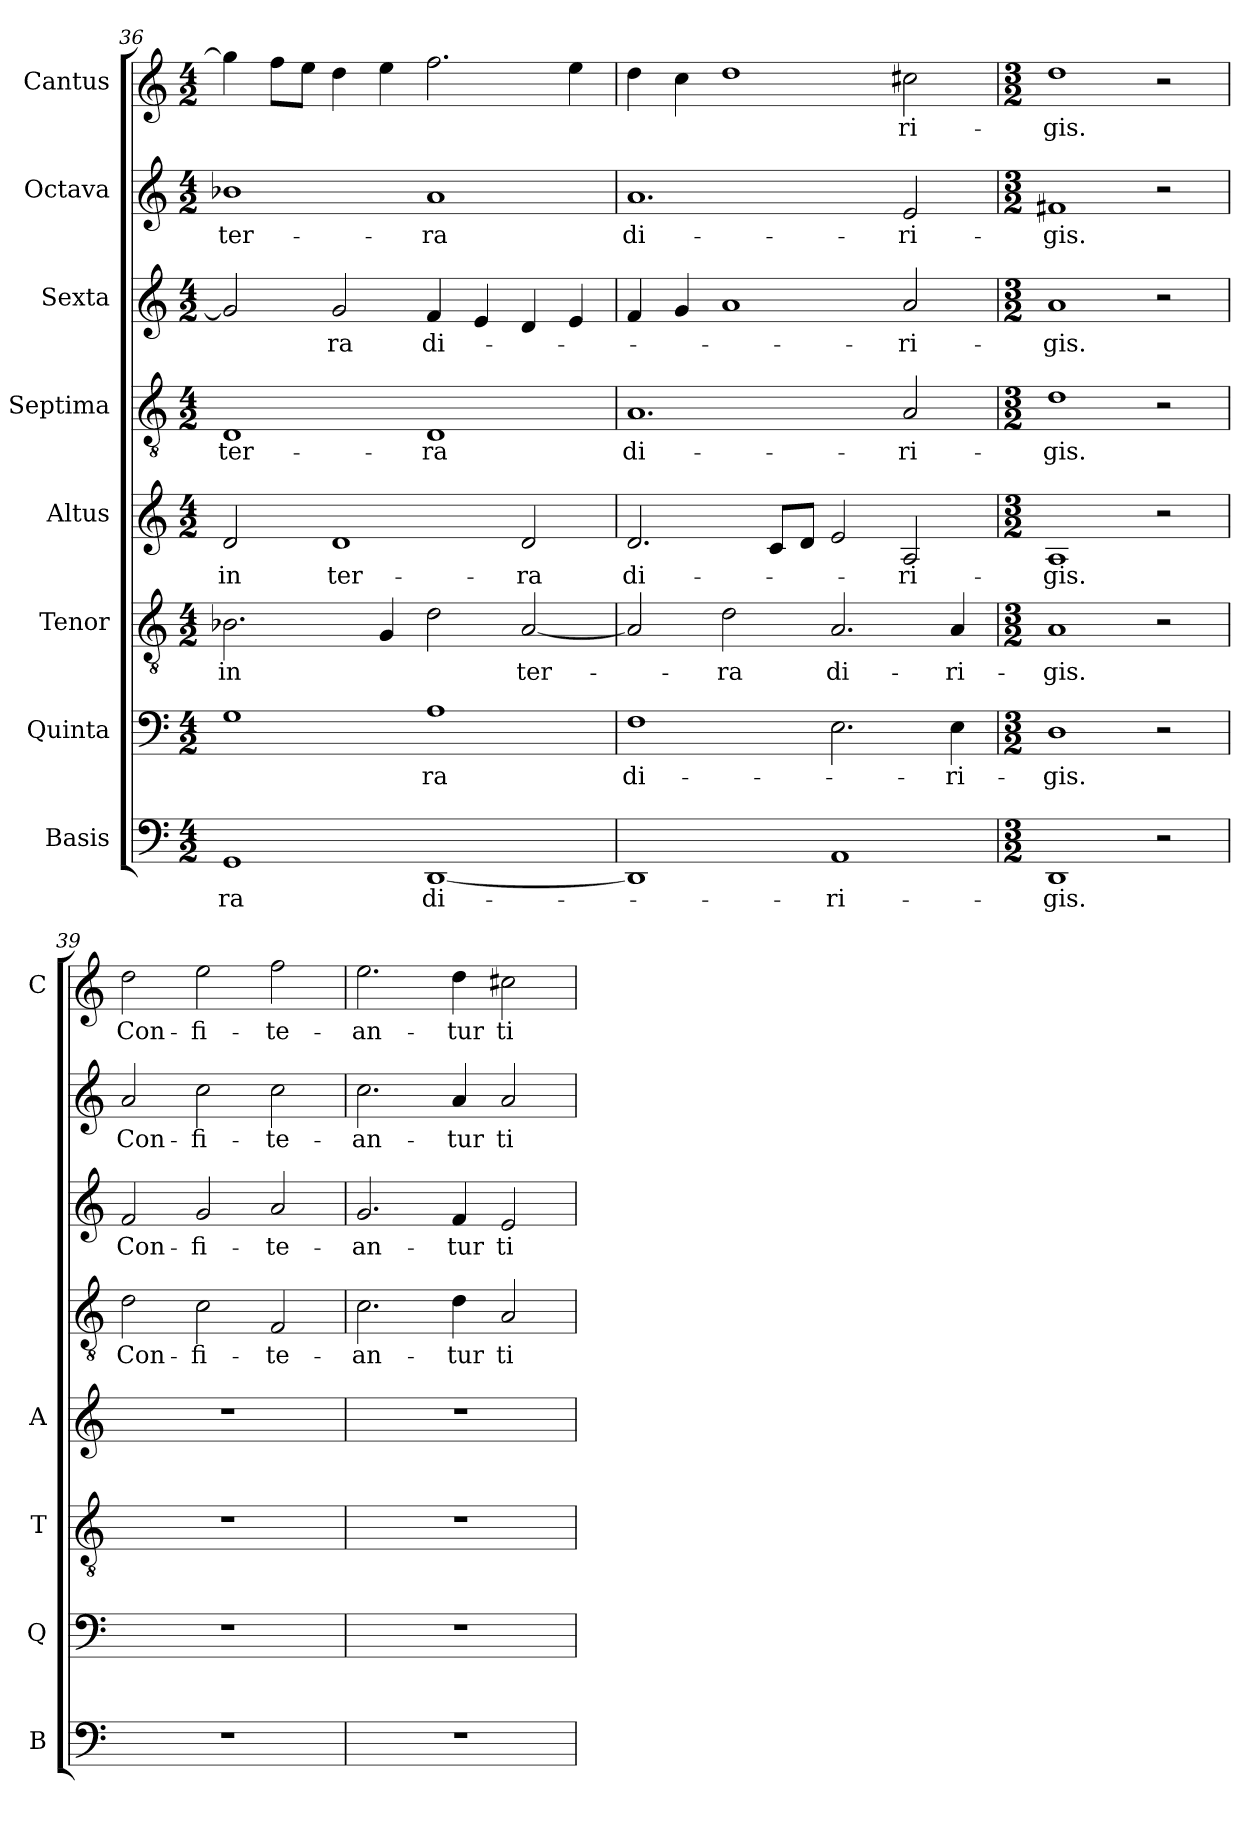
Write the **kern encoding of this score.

**kern	**text	**kern	**text	**kern	**text	**kern	**text	**kern	**text	**kern	**text	**kern	**text	**kern	**text
*part8	*part8	*part7	*part7	*part6	*part6	*part5	*part5	*part4	*part4	*part3	*part3	*part2	*part2	*part1	*part1
*staff8	*staff8	*staff7	*staff7	*staff6	*staff6	*staff5	*staff5	*staff4	*staff4	*staff3	*staff3	*staff2	*staff2	*staff1	*staff1
*I"Basis	*	*I"Quinta	*	*I"Tenor	*	*I"Altus	*	*I"Septima	*	*I"Sexta	*	*I"Octava	*	*I"Cantus	*
*I'B	*	*I'Q	*	*I'T	*	*I'A	*	*	*	*	*	*	*	*I'C	*
*clefF4	*	*clefF4	*	*clefGv2	*	*clefG2	*	*clefGv2	*	*clefG2	*	*clefG2	*	*clefG2	*
*k[]	*	*k[]	*	*k[]	*	*k[]	*	*k[]	*	*k[]	*	*k[]	*	*k[]	*
*C:	*	*C:	*	*C:	*	*C:	*	*C:	*	*C:	*	*C:	*	*C:	*
*M4/2	*	*M4/2	*	*M4/2	*	*M4/2	*	*M4/2	*	*M4/2	*	*M4/2	*	*M4/2	*
=36	=36	=36	=36	=36	=36	=36	=36	=36	=36	=36	=36	=36	=36	=36	=36
!	!LO:LY:b	!	!	!	!LO:LY:b	!	!LO:LY:b	!	!LO:LY:b	!	!	!	!LO:LY:b	!	!
1GG	-ra	1G	.	2.B-X\	in	2d/	in	1D	ter-	2g/]	.	1b-X	ter-	4gg\]	.
.	.	.	.	.	.	.	.	.	.	.	.	.	.	8ff\L	.
.	.	.	.	.	.	.	.	.	.	.	.	.	.	8ee\J	.
!	!	!	!	!	!	!	!LO:LY:b	!	!	!	!LO:LY:b	!	!	!	!
.	.	.	.	.	.	1d	ter-	.	.	2g/	-ra	.	.	4dd\	.
.	.	.	.	4G/	.	.	.	.	.	.	.	.	.	4ee\	.
!	!LO:LY:b	!	!LO:LY:b	!	!	!	!	!	!LO:LY:b	!	!LO:LY:b	!	!LO:LY:b	!	!
[1DD	di-	1A	-ra	2d\	.	.	.	1D	-ra	4f/	di-	1a	-ra	2.ff\	.
.	.	.	.	.	.	.	.	.	.	4e/	.	.	.	.	.
!	!	!	!	!	!LO:LY:b	!	!LO:LY:b	!	!	!	!	!	!	!	!
.	.	.	.	[2A/	ter-	2d/	-ra	.	.	4d/	.	.	.	.	.
.	.	.	.	.	.	.	.	.	.	4e/	.	.	.	4ee\	.
=37	=37	=37	=37	=37	=37	=37	=37	=37	=37	=37	=37	=37	=37	=37	=37
!	!	!	!LO:LY:b	!	!	!	!LO:LY:b	!	!LO:LY:b	!	!	!	!LO:LY:b	!	!
1DD]	.	1F	di-	2A/]	.	2.d/	di-	1.A	di-	4f/	.	1.a	di-	4dd\	.
.	.	.	.	.	.	.	.	.	.	4g/	.	.	.	4cc\	.
!	!	!	!	!	!LO:LY:b	!	!	!	!	!	!	!	!	!	!
.	.	.	.	2d\	-ra	.	.	.	.	1a	.	.	.	1dd	.
.	.	.	.	.	.	8c/L	.	.	.	.	.	.	.	.	.
.	.	.	.	.	.	8d/J	.	.	.	.	.	.	.	.	.
!	!LO:LY:b	!	!	!	!LO:LY:b	!	!	!	!	!	!	!	!	!	!
1AA	-ri-	2.E\	.	2.A/	di-	2e/	.	.	.	.	.	.	.	.	.
!	!	!	!	!	!	!	!LO:LY:b	!	!LO:LY:b	!	!LO:LY:b	!	!LO:LY:b	!	!LO:LY:b
.	.	.	.	.	.	2A/	-ri-	2A/	-ri-	2a/	-ri-	2e/	-ri-	2cc#X\	-ri-
!	!	!	!LO:LY:b	!	!LO:LY:b	!	!	!	!	!	!	!	!	!	!
.	.	4E\	-ri-	4A/	-ri-	.	.	.	.	.	.	.	.	.	.
!!LO:LB:g=z
=38	=38	=38	=38	=38	=38	=38	=38	=38	=38	=38	=38	=38	=38	=38	=38
*M3/2	*	*M3/2	*	*M3/2	*	*M3/2	*	*M3/2	*	*M3/2	*	*M3/2	*	*M3/2	*
!	!LO:LY:b	!	!LO:LY:b	!	!LO:LY:b	!	!LO:LY:b	!	!LO:LY:b	!	!LO:LY:b	!	!LO:LY:b	!	!LO:LY:b
1DD	-gis.	1D	-gis.	1A	-gis.	1A	-gis.	1d	-gis.	1a	-gis.	1f#X	-gis.	1dd	-gis.
2r	.	2r	.	2r	.	2r	.	2r	.	2r	.	2r	.	2r	.
=39	=39	=39	=39	=39	=39	=39	=39	=39	=39	=39	=39	=39	=39	=39	=39
!	!	!	!	!	!	!	!	!	!LO:LY:b	!	!LO:LY:b	!	!LO:LY:b	!	!LO:LY:b
1.r	.	1.r	.	1.r	.	1.r	.	2d\	Con-	2f/	Con-	2a/	Con-	2dd\	Con-
!	!	!	!	!	!	!	!	!	!LO:LY:b	!	!LO:LY:b	!	!LO:LY:b	!	!LO:LY:b
.	.	.	.	.	.	.	.	2c\	-fi-	2g/	-fi-	2cc\	-fi-	2ee\	-fi-
!	!	!	!	!	!	!	!	!	!LO:LY:b	!	!LO:LY:b	!	!LO:LY:b	!	!LO:LY:b
.	.	.	.	.	.	.	.	2F/	-te-	2a/	-te-	2cc\	-te-	2ff\	-te-
=40	=40	=40	=40	=40	=40	=40	=40	=40	=40	=40	=40	=40	=40	=40	=40
!	!	!	!	!	!	!	!	!	!LO:LY:b	!	!LO:LY:b	!	!LO:LY:b	!	!LO:LY:b
1.r	.	1.r	.	1.r	.	1.r	.	2.c\	-an-	2.g/	-an-	2.cc\	-an-	2.ee\	-an-
!	!	!	!	!	!	!	!	!	!LO:LY:b	!	!LO:LY:b	!	!LO:LY:b	!	!LO:LY:b
.	.	.	.	.	.	.	.	4d\	-tur	4f/	-tur	4a/	-tur	4dd\	-tur
!	!	!	!	!	!	!	!	!	!LO:LY:b	!	!LO:LY:b	!	!LO:LY:b	!	!LO:LY:b
.	.	.	.	.	.	.	.	2A/	ti-	2e/	ti-	2a/	ti-	2cc#X\	ti-
=	=	=	=	=	=	=	=	=	=	=	=	=	=	=	=
*-	*-	*-	*-	*-	*-	*-	*-	*-	*-	*-	*-	*-	*-	*-	*-
